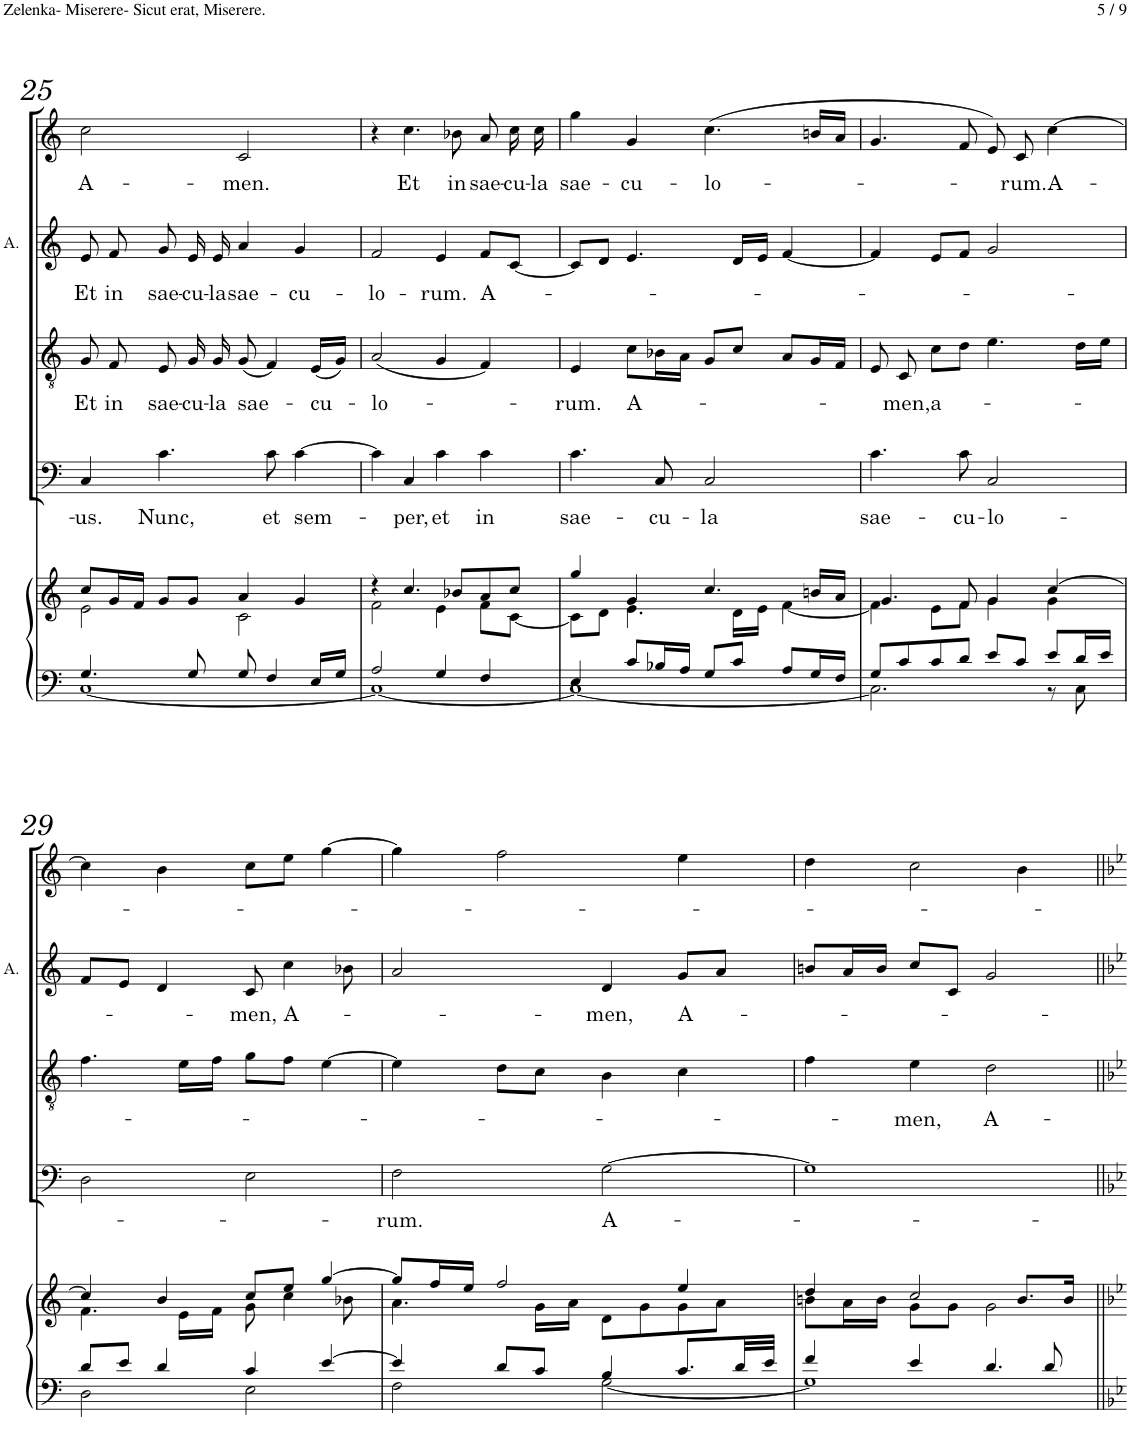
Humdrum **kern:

**kern	**kern	**kern	**text	**kern	**text	**kern	**text	**kern	**text
*part5	*part5	*part4	*part4	*part3	*part3	*part2	*part2	*part1	*part1
*staff6	*staff5	*staff4	*staff4	*staff3	*staff3	*staff2	*staff2	*staff1	*staff1
*I"Piano	*	*I"Basse	*	*I"Ténor	*	*I"Alto	*	*I"Soprano	*
*I'Pno	*	*	*	*	*	*I'A.	*	*	*
!!LO:PB:g=z
*clefF4	*clefG2	*clefF4	*	*clefGv2	*	*clefG2	*	*clefG2	*
*k[]	*k[]	*k[]	*	*k[]	*	*k[]	*	*k[]	*
*M4/4	*M4/4	*M4/4	*	*M4/4	*	*M4/4	*	*M4/4	*
*met(c)	*met(c)	*met(c)	*	*met(c)	*	*met(c)	*	*met(c)	*
=25	=25	=25	=25	=25	=25	=25	=25	=25	=25
*^	*^	*	*	*	*	*	*	*	*
!	!	!	!	!	!LO:LY:b	!	!LO:LY:b	!	!LO:LY:b	!	!LO:LY:b
4.G/	[1C	8cc/L	2e\	4C/	-us.	8G/	Et	8e/	Et	2cc\	A-
!	!	!	!	!	!	!	!LO:LY:b	!	!LO:LY:b	!	!
.	.	16g/L	.	.	.	8F/	in	8f/	in	.	.
.	.	16f/JJ	.	.	.	.	.	.	.	.	.
!	!	!	!	!	!LO:LY:b	!	!LO:LY:b	!	!LO:LY:b	!	!
.	.	8g/L	.	4.c\	Nunc,	8E/	sae-	8g/	sae-	.	.
!	!	!	!	!	!	!	!LO:LY:b	!	!LO:LY:b	!	!
8G/	.	8g/J	.	.	.	16G/	-cu-	16e/	-cu-	.	.
!	!	!	!	!	!	!	!LO:LY:b	!	!LO:LY:b	!	!
.	.	.	.	.	.	16G/	-la	16e/	-la	.	.
!	!	!	!	!	!	!	!LO:LY:b	!	!LO:LY:b	!	!LO:LY:b
8G/	.	4a/	2c\	.	.	(8G/	sae-	4a/	sae-	2c/	-men.
!	!	!	!	!	!LO:LY:b	!	!	!	!	!	!
4F/	.	.	.	8c\	et	4F/)	.	.	.	.	.
!	!	!	!	!	!LO:LY:b	!	!	!	!LO:LY:b	!	!
.	.	4g/	.	[4c\	sem-	.	.	4g/	-cu-	.	.
!	!	!	!	!	!	!	!LO:LY:b	!	!	!	!
16E/LL	.	.	.	.	.	(16E/LL	-cu-	.	.	.	.
16G/JJ	.	.	.	.	.	16G/JJ)	.	.	.	.	.
=26	=26	=26	=26	=26	=26	=26	=26	=26	=26	=26	=26
!	!	!	!	!	!	!	!LO:LY:b	!	!LO:LY:b	!	!
2A/	1C_	4r	2f\	4c\]	.	(2A/	-lo-	2f/	-lo-	4r	.
!	!	!	!	!	!LO:LY:b	!	!	!	!	!	!LO:LY:b
.	.	4.cc/	.	4C/	-per,	.	.	.	.	4.cc\	Et
!	!	!	!	!	!LO:LY:b	!	!	!	!LO:LY:b	!	!
4G/	.	.	4e\	4c\	et	4G/	.	4e/	-rum.	.	.
!	!	!	!	!	!	!	!	!	!	!	!LO:LY:b
.	.	8b-X/L	.	.	.	.	.	.	.	8b-X\	in
!	!	!	!	!	!LO:LY:b	!	!	!	!LO:LY:b	!	!LO:LY:b
4F/	.	8a/	8f\L	4c\	in	4F/)	.	8f/L	A-	8a/	sae-
!	!	!	!	!	!	!	!	!	!	!	!LO:LY:b
.	.	8cc/J	[8c\J	.	.	.	.	[8c/J	.	16cc\	-cu-
!	!	!	!	!	!	!	!	!	!	!	!LO:LY:b
.	.	.	.	.	.	.	.	.	.	16cc\	-la
=27	=27	=27	=27	=27	=27	=27	=27	=27	=27	=27	=27
!	!	!	!	!	!LO:LY:b	!	!LO:LY:b	!	!	!	!LO:LY:b
4E/	1C_	4gg/	8c\L]	4.c\	sae-	4E/	-rum.	8c/L]	.	4gg\	sae-
.	.	.	8d\J	.	.	.	.	8d/J	.	.	.
!	!	!	!	!	!	!	!LO:LY:b	!	!	!	!LO:LY:b
8c/L	.	4g/	4.e\	.	.	8c\L	A-	4.e/	.	4g/	-cu-
!	!	!	!	!	!LO:LY:b	!	!	!	!	!	!
16B-X/L	.	.	.	8C/	-cu-	16B-X\L	.	.	.	.	.
16A/JJ	.	.	.	.	.	16A\JJ	.	.	.	.	.
!	!	!	!	!	!LO:LY:b	!	!	!	!	!	!LO:LY:b
8G/L	.	4.cc/	.	2C/	-la	8G/L	.	.	.	(4.cc\	-lo-
8c/J	.	.	16d\LL	.	.	8c/J	.	16d/LL	.	.	.
.	.	.	16e\JJ	.	.	.	.	16e/JJ	.	.	.
8A/L	.	.	[4f\	.	.	8A/L	.	[4f/	.	.	.
16G/L	.	16bn/LL	.	.	.	16G/L	.	.	.	16bn/LL	.
16F/JJ	.	16a/JJ	.	.	.	16F/JJ	.	.	.	16a/JJ	.
=28	=28	=28	=28	=28	=28	=28	=28	=28	=28	=28	=28
!	!	!	!	!	!LO:LY:b	!	!	!	!	!	!
8G/L	2.C\]	4.g/	4f\]	4.c\	sae-	8E/	.	4f/]	.	4.g/	.
!	!	!	!	!	!	!	!LO:LY:b	!	!	!	!
8c/	.	.	.	.	.	8C/	-men,	.	.	.	.
!	!	!	!	!	!	!	!LO:LY:b	!	!	!	!
8c/	.	.	8e\L	.	.	8c\L	a-	8e/L	.	.	.
!	!	!	!	!	!LO:LY:b	!	!	!	!	!	!
8d/J	.	8f/	8f\J	8c\	-cu-	8d\J	.	8f/J	.	8f/	.
!	!	!	!	!	!LO:LY:b	!	!	!	!	!	!
8e/L	.	4g/	4g\	2C/	-lo-	4.e\	.	2g/	.	8e/)	.
!	!	!	!	!	!	!	!	!	!	!	!LO:LY:b
8c/J	.	.	.	.	.	.	.	.	.	8c/	-rum.
!	!	!	!	!	!	!	!	!	!	!	!LO:LY:b
8e/L	8r	[4cc/	4g\	.	.	.	.	.	.	[4cc\	A-
16d/L	8C\	.	.	.	.	16d\LL	.	.	.	.	.
16e/JJ	.	.	.	.	.	16e\JJ	.	.	.	.	.
!!LO:LB:g=z
=29	=29	=29	=29	=29	=29	=29	=29	=29	=29	=29	=29
8d/L	2D\	4cc/]	4.f\	2D\	.	4.f\	.	8f/L	.	4cc\]	.
8e/J	.	.	.	.	.	.	.	8e/J	.	.	.
4d/	.	4b/	.	.	.	.	.	4d/	.	4b\	.
.	.	.	16e\LL	.	.	16e\LL	.	.	.	.	.
.	.	.	16f\JJ	.	.	16f\JJ	.	.	.	.	.
!	!	!	!	!	!	!	!	!	!LO:LY:b	!	!
4c/	2E\	8cc/L	8g\	2E\	.	8g\L	.	8c/	-men,	8cc\L	.
!	!	!	!	!	!	!	!	!	!LO:LY:b	!	!
.	.	8ee/J	4cc\	.	.	8f\J	.	4cc\	A-	8ee\J	.
[4e/	.	[4gg/	.	.	.	[4e\	.	.	.	[4gg\	.
.	.	.	8b-X\	.	.	.	.	8b-X\	.	.	.
=30	=30	=30	=30	=30	=30	=30	=30	=30	=30	=30	=30
!	!	!	!	!	!LO:LY:b	!	!	!	!	!	!
4e/]	2F\	8gg/L]	4.a\	2F\	-rum.	4e\]	.	2a/	.	4gg\]	.
.	.	16ff/L	.	.	.	.	.	.	.	.	.
.	.	16ee/JJ	.	.	.	.	.	.	.	.	.
8d/L	.	2ff/	.	.	.	8d\L	.	.	.	2ff\	.
8c/J	.	.	16g\LL	.	.	8c\J	.	.	.	.	.
.	.	.	16a\JJ	.	.	.	.	.	.	.	.
!	!	!	!	!	!LO:LY:b	!	!	!	!LO:LY:b	!	!
4B/	[2G\	.	8d\L	[2G\	A-	4B\	.	4d/	-men,	.	.
.	.	.	8g\	.	.	.	.	.	.	.	.
!	!	!	!	!	!	!	!	!	!LO:LY:b	!	!
8.c/L	.	4ee/	8g\	.	.	4c\	.	8g/L	A-	4ee\	.
.	.	.	8a\J	.	.	.	.	8a/J	.	.	.
32d/LL	.	.	.	.	.	.	.	.	.	.	.
32e/JJJ	.	.	.	.	.	.	.	.	.	.	.
=31	=31	=31	=31	=31	=31	=31	=31	=31	=31	=31	=31
4f/	1G]	4dd/	8bn\L	1G]	.	4f\	.	8bn/L	.	4dd\	.
.	.	.	16a\L	.	.	.	.	16a/L	.	.	.
.	.	.	16b\JJ	.	.	.	.	16b/JJ	.	.	.
!	!	!	!	!	!	!	!LO:LY:b	!	!	!	!
4e/	.	2cc/	8g\L	.	.	4e\	-men,	8cc/L	.	2cc\	.
.	.	.	8g\J	.	.	.	.	8c/J	.	.	.
!	!	!	!	!	!	!	!LO:LY:b	!	!	!	!
4.d/	.	.	2g\	.	.	2d\	A-	2g/	.	.	.
.	.	8.b/L	.	.	.	.	.	.	.	4b\	.
8d/	.	.	.	.	.	.	.	.	.	.	.
.	.	16b/Jk	.	.	.	.	.	.	.	.	.
*v	*v	*	*	*	*	*	*	*	*	*	*
*	*v	*v	*	*	*	*	*	*	*	*
=||	=||	=||	=||	=||	=||	=||	=||	=||	=||
*-	*-	*-	*-	*-	*-	*-	*-	*-	*-
